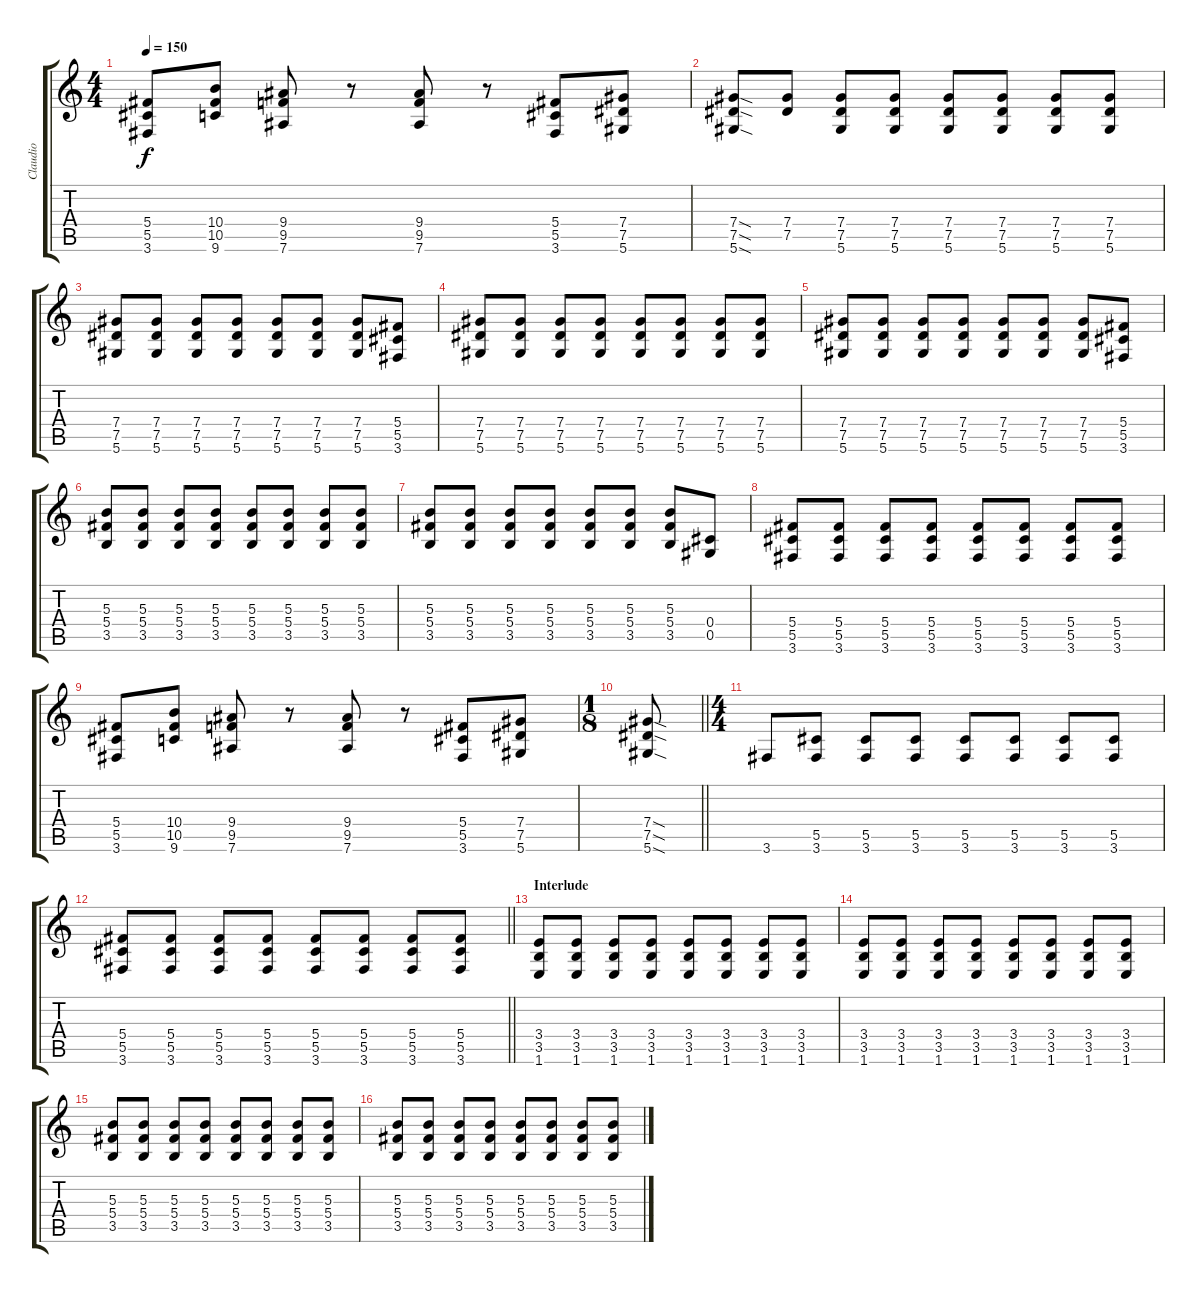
\track ("Claudio" "Claudio") {instrument distortionguitar}
\staff {score tabs}
\tuning (Eb4 Bb3 Gb3 Db3 Ab2 Eb2) {hide}
\ts (4 4)
\tempo 150
\clef g2
\ks c
(5.4 5.5 3.6).8{dy f} (10.4 10.5 9.6).8 (9.4 9.5 7.6).8 r.8 (9.4 9.5 7.6).8 r.8 (5.4 5.5 3.6).8 (7.4 7.5 5.6).8 |
(7.4{sod} 7.5{sod} 5.6{sod}).8{instrument electricguitarmuted} (7.4 7.5).8 (7.4 7.5 5.6).8 (7.4 7.5 5.6).8 (7.4 7.5 5.6).8 (7.4 7.5 5.6).8 (7.4 7.5 5.6).8 (7.4 7.5 5.6).8 |
(7.4 7.5 5.6).8 (7.4 7.5 5.6).8 (7.4 7.5 5.6).8 (7.4 7.5 5.6).8 (7.4 7.5 5.6).8 (7.4 7.5 5.6).8 (7.4 7.5 5.6).8 (5.4 5.5 3.6).8 |
(7.4 7.5 5.6).8 (7.4 7.5 5.6).8 (7.4 7.5 5.6).8 (7.4 7.5 5.6).8 (7.4 7.5 5.6).8 (7.4 7.5 5.6).8 (7.4 7.5 5.6).8 (7.4 7.5 5.6).8 |
(7.4 7.5 5.6).8 (7.4 7.5 5.6).8 (7.4 7.5 5.6).8 (7.4 7.5 5.6).8 (7.4 7.5 5.6).8 (7.4 7.5 5.6).8 (7.4 7.5 5.6).8 (5.4 5.5 3.6).8 |
(5.3 5.4 3.5).8 (5.3 5.4 3.5).8 (5.3 5.4 3.5).8 (5.3 5.4 3.5).8 (5.3 5.4 3.5).8 (5.3 5.4 3.5).8 (5.3 5.4 3.5).8 (5.3 5.4 3.5).8 |
(5.3 5.4 3.5).8 (5.3 5.4 3.5).8 (5.3 5.4 3.5).8 (5.3 5.4 3.5).8 (5.3 5.4 3.5).8 (5.3 5.4 3.5).8 (5.3 5.4 3.5).8 (0.4 0.5).8 |
(5.4 5.5 3.6).8{instrument distortionguitar} (5.4 5.5 3.6).8 (5.4 5.5 3.6).8 (5.4 5.5 3.6).8 (5.4 5.5 3.6).8 (5.4 5.5 3.6).8 (5.4 5.5 3.6).8 (5.4 5.5 3.6).8 |
(5.4 5.5 3.6).8 (10.4 10.5 9.6).8 (9.4 9.5 7.6).8 r.8 (9.4 9.5 7.6).8 r.8 (5.4 5.5 3.6).8 (7.4 7.5 5.6).8 |
\ts (1 8)
\barLineRight lightlight
(7.4{sod} 7.5{sod} 5.6{sod}).8 |
\ts (4 4)
3.6.8{instrument distortionguitar} (5.5 3.6).8 (5.5 3.6).8 (5.5 3.6).8 (5.5 3.6).8 (5.5 3.6).8 (5.5 3.6).8 (5.5 3.6).8 |
\barLineRight lightlight
(5.4 5.5 3.6).8 (5.4 5.5 3.6).8 (5.4 5.5 3.6).8 (5.4 5.5 3.6).8 (5.4 5.5 3.6).8 (5.4 5.5 3.6).8 (5.4 5.5 3.6).8 (5.4 5.5 3.6).8 |
\section ("" "Interlude")
(3.4 3.5 1.6).8{instrument overdrivenguitar} (3.4 3.5 1.6).8 (3.4 3.5 1.6).8 (3.4 3.5 1.6).8 (3.4 3.5 1.6).8 (3.4 3.5 1.6).8 (3.4 3.5 1.6).8 (3.4 3.5 1.6).8 |
(3.4 3.5 1.6).8 (3.4 3.5 1.6).8 (3.4 3.5 1.6).8 (3.4 3.5 1.6).8 (3.4 3.5 1.6).8 (3.4 3.5 1.6).8 (3.4 3.5 1.6).8 (3.4 3.5 1.6).8 |
(5.3 5.4 3.5).8 (5.3 5.4 3.5).8 (5.3 5.4 3.5).8 (5.3 5.4 3.5).8 (5.3 5.4 3.5).8 (5.3 5.4 3.5).8 (5.3 5.4 3.5).8 (5.3 5.4 3.5).8 |
(5.3 5.4 3.5).8 (5.3 5.4 3.5).8 (5.3 5.4 3.5).8 (5.3 5.4 3.5).8 (5.3 5.4 3.5).8 (5.3 5.4 3.5).8 (5.3 5.4 3.5).8 (5.3 5.4 3.5).8
